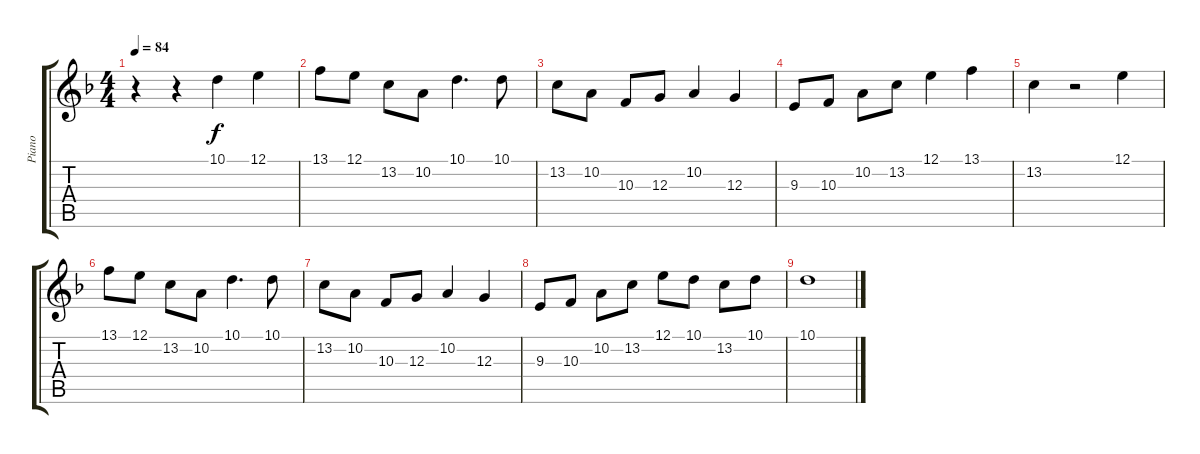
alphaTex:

\track ("Piano" "Piano") {instrument acousticgrandpiano}
\staff {score tabs}
\tuning (E4 B3 G3 D3 A2 E2) {hide}
\ts (4 4)
\tempo 84
\clef g2
\ks dminor
r.4{dy f} r.4 10.1.4 12.1.4 |
13.1.8 12.1.8 13.2.8 10.2.8 10.1.4{d} 10.1.8 |
13.2.8 10.2.8 10.3.8 12.3.8 10.2.4 12.3.4 |
9.3.8 10.3.8 10.2.8 13.2.8 12.1.4 13.1.4 |
13.2.4 r.2 12.1.4 |
13.1.8 12.1.8 13.2.8 10.2.8 10.1.4{d} 10.1.8 |
13.2.8 10.2.8 10.3.8 12.3.8 10.2.4 12.3.4 |
9.3.8 10.3.8 10.2.8 13.2.8 12.1.8 10.1.8 13.2.8 10.1.8 |
10.1.1
